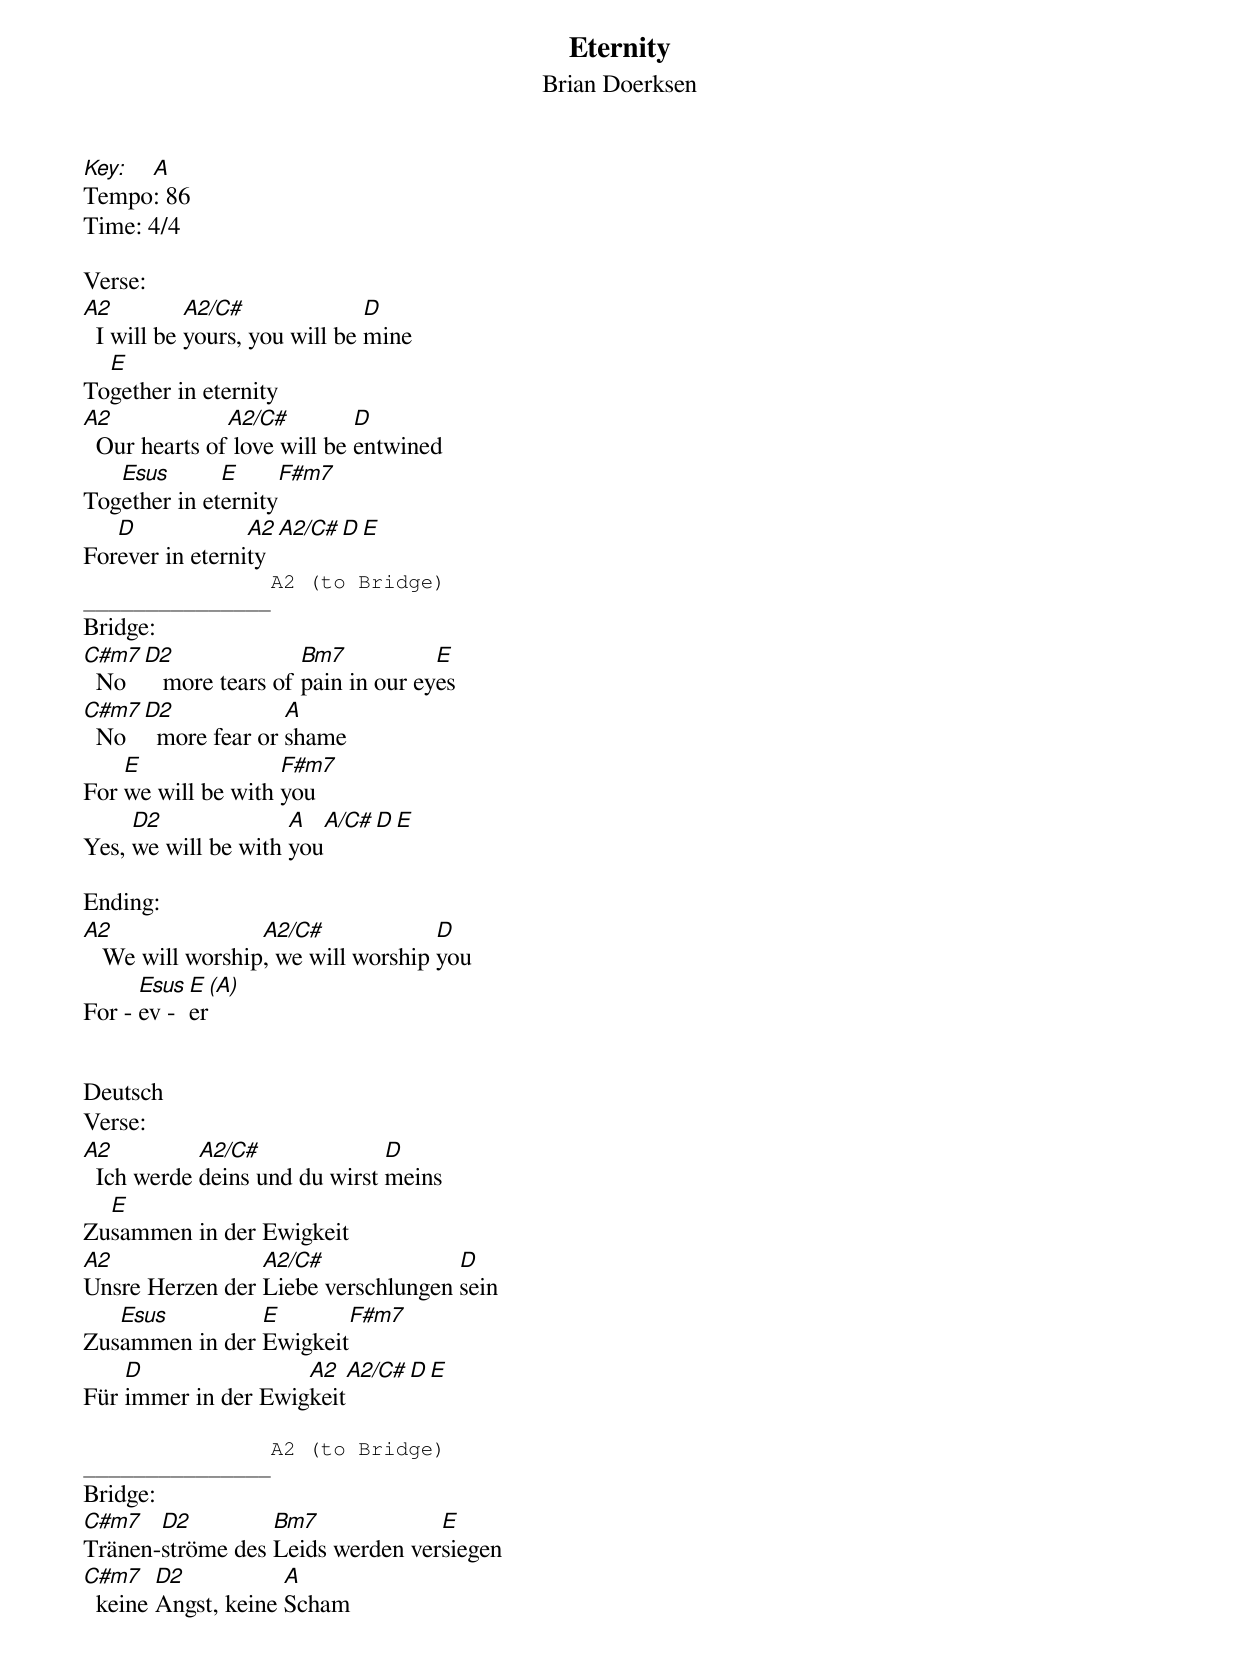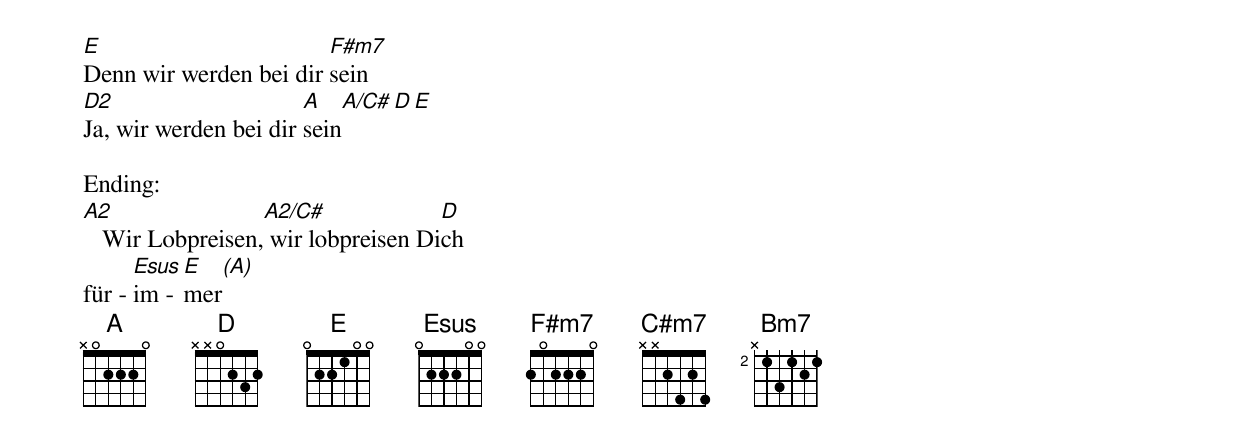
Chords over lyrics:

Eternity
Brian Doerksen
Key: A
Tempo: 86
Time: 4/4
CCLI: 944330

Verse:
A2          A2/C#              D
  I will be yours, you will be mine
  E
Together in eternity
A2             A2/C#         D
  Our hearts of love will be entwined
   Esus       E          F#m7
Together in eternity
   D             A2  A2/C#   D   E
Forever in eternity
               A2 (to Bridge)
_______________
Bridge:
C#m7 D2               Bm7           E
  No    more tears of pain in our eyes
C#m7 D2             A
  No   more fear or shame
    E               F#m7
For we will be with you
     D2              A       A/C#  D  E
Yes, we will be with you

Ending:
A2                A2/C#             D
   We will worship, we will worship you
      Esus E  (A)
For - ev - er


Deutsch
Verse:
A2          A2/C#              D
  Ich werde deins und du wirst meins
  E
Zusammen in der Ewigkeit
A2               A2/C#              D
Unsre Herzen der Liebe verschlungen sein
   Esus         E          F#m7
Zusammen in der Ewigkeit
    D                A2    A2/C#   D   E
Für immer in der Ewigkeit

               A2 (to Bridge)
_______________
Bridge:
C#m7   D2         Bm7             E
Tränen-ströme des Leids werden versiegen
C#m7    D2           A
  keine Angst, keine Scham
E                       F#m7
Denn wir werden bei dir sein
D2                     A       A/C#  D  E
Ja, wir werden bei dir sein

Ending:
A2                A2/C#             D
   Wir Lobpreisen, wir lobpreisen Dich
      Esus E  (A)
für - im - mer
